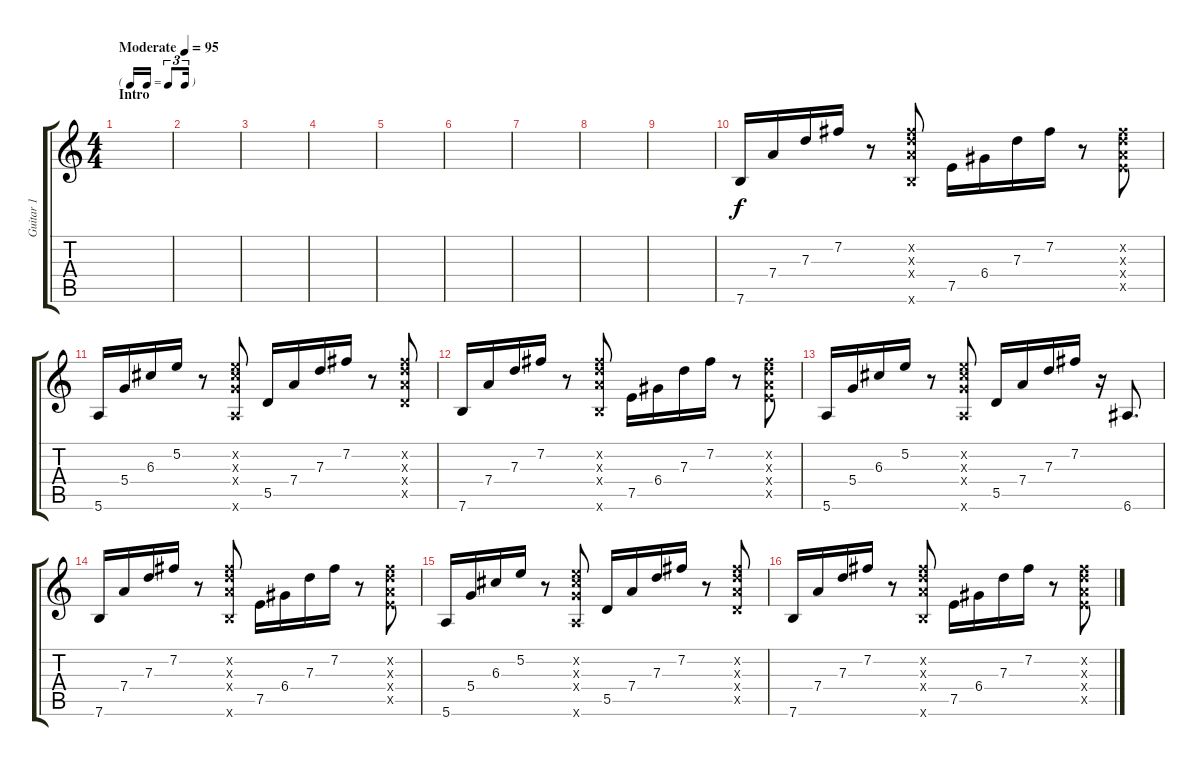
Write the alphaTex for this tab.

\track ("Guitar 1" "Guitar 1") {instrument electricguitarjazz}
\staff {score tabs}
\tuning (E4 B3 G3 D3 A2 E2) {hide}
\ts (4 4)
\tf triplet16th
\section ("" "Intro")
\tempo (95 "Moderate")
\clef g2
\ks c
|
|
|
|
|
|
|
|
|
7.6.16 7.4.16 7.3.16 7.2.16 r.8 (7.2{x} 7.3{x} 7.4{x} 7.6{x}).8 7.5.16 6.4.16 7.3.16 7.2.16 r.8 (7.2{x} 7.3{x} 7.4{x} 7.5{x}).8 |
5.6.16 5.4.16 6.3.16 5.2.16 r.8 (5.2{x} 6.3{x} 5.4{x} 5.6{x}).8 5.5.16 7.4.16 7.3.16 7.2.16 r.8 (7.2{x} 7.3{x} 7.4{x} 5.5{x}).8 |
7.6.16 7.4.16 7.3.16 7.2.16 r.8 (7.2{x} 7.3{x} 7.4{x} 7.6{x}).8 7.5.16 6.4.16 7.3.16 7.2.16 r.8 (7.2{x} 7.3{x} 7.4{x} 7.5{x}).8 |
5.6.16 5.4.16 6.3.16 5.2.16 r.8 (5.2{x} 6.3{x} 5.4{x} 5.6{x}).8 5.5.16 7.4.16 7.3.16 7.2.16 r.16 6.6.8{d} |
7.6.16 7.4.16 7.3.16 7.2.16 r.8 (7.2{x} 7.3{x} 7.4{x} 7.6{x}).8 7.5.16 6.4.16 7.3.16 7.2.16 r.8 (7.2{x} 7.3{x} 7.4{x} 7.5{x}).8 |
5.6.16 5.4.16 6.3.16 5.2.16 r.8 (5.2{x} 6.3{x} 5.4{x} 5.6{x}).8 5.5.16 7.4.16 7.3.16 7.2.16 r.8 (7.2{x} 7.3{x} 7.4{x} 5.5{x}).8 |
7.6.16 7.4.16 7.3.16 7.2.16 r.8 (7.2{x} 7.3{x} 7.4{x} 7.6{x}).8 7.5.16 6.4.16 7.3.16 7.2.16 r.8 (7.2{x} 7.3{x} 7.4{x} 7.5{x}).8
